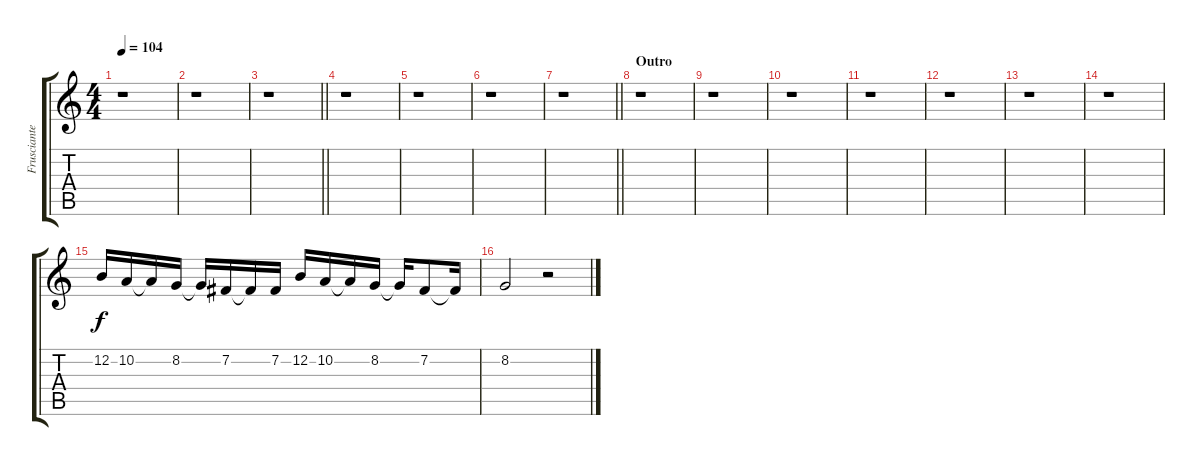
\track ("Frusciante Backing" "Frusciante") {instrument whistle}
\staff {score tabs}
\tuning (E4 B3 G3 D3 A2 E2) {hide}
\ts (4 4)
\tempo 104
\clef g2
\ks c
r.1{dy f} |
r.1 |
\barLineRight lightlight
r.1 |
r.1 |
r.1 |
r.1 |
\barLineRight lightlight
r.1 |
\section ("" "Outro")
r.1 |
r.1 |
r.1 |
r.1 |
r.1 |
r.1 |
r.1 |
12.2.16 10.2.16 10.2{t}.16 8.2.16 8.2{t}.16 7.2.16 7.2{t}.16 7.2.16 12.2.16 10.2.16 10.2{t}.16 8.2.16 8.2{t}.16 7.2.8 7.2{t}.16 |
8.2.2 r.2
